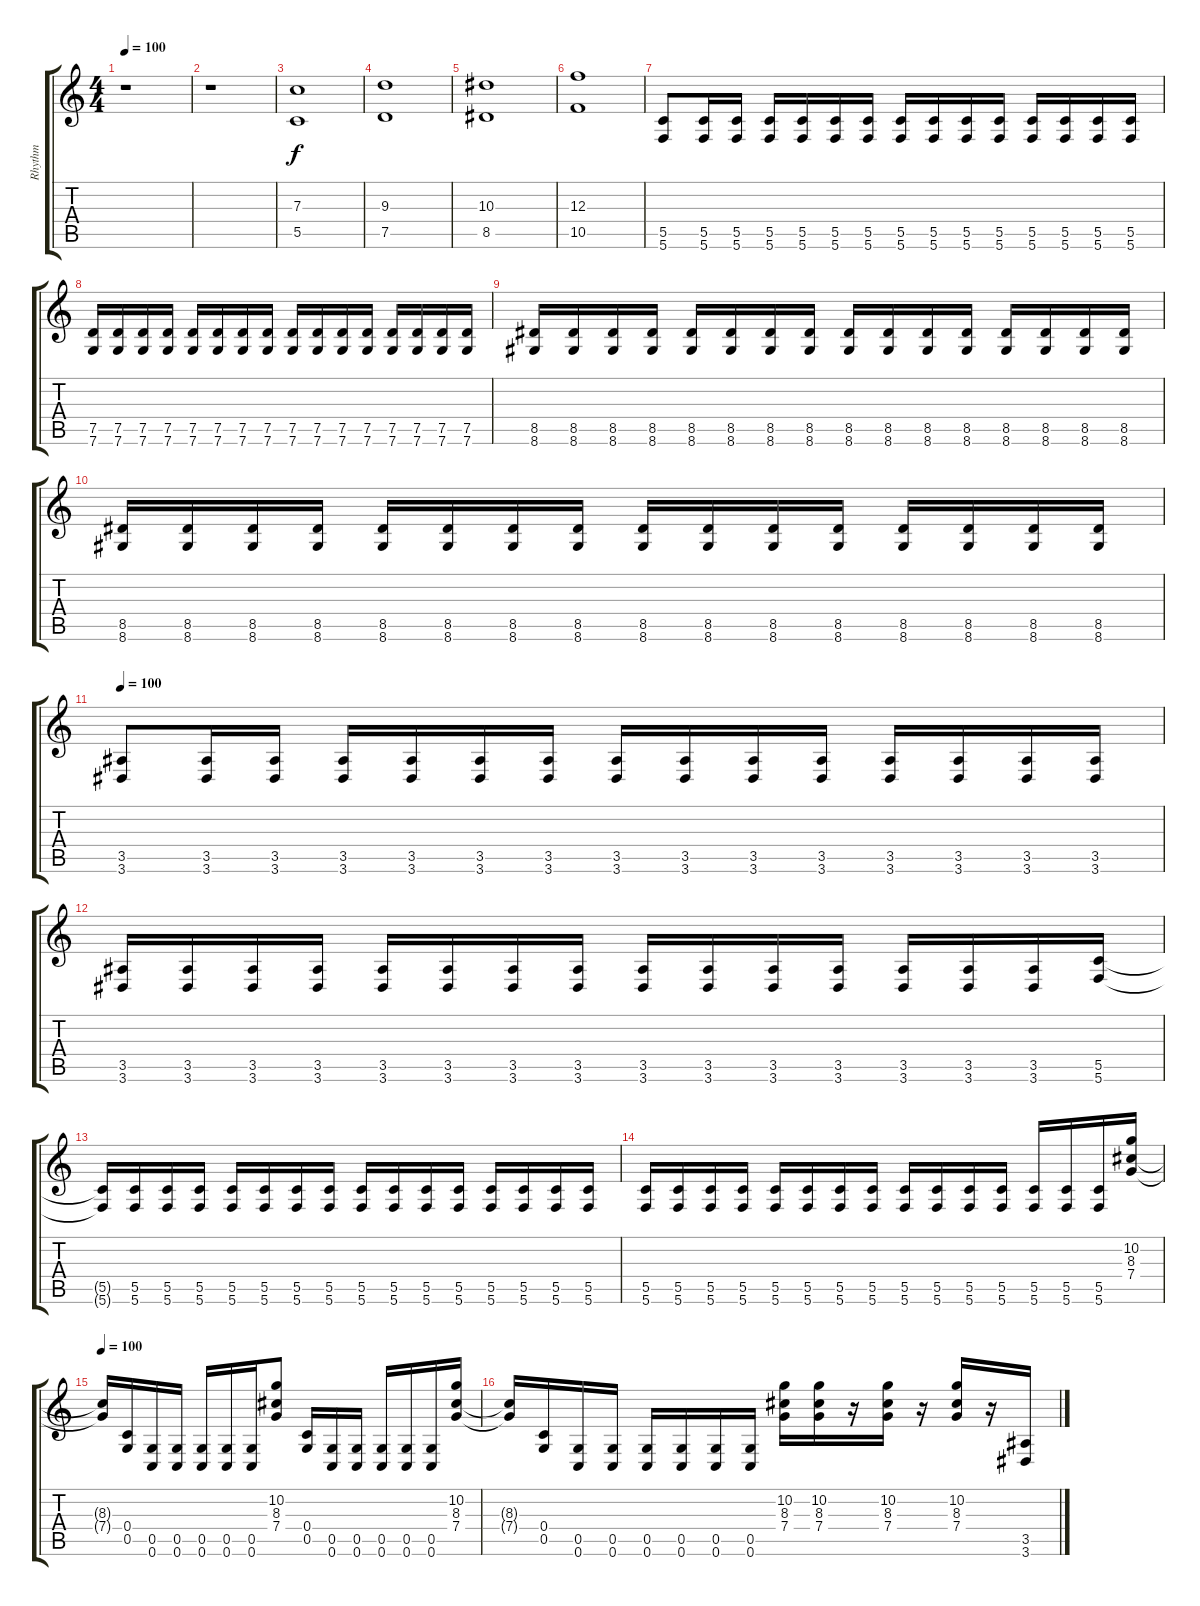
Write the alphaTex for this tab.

\track ("Rhythm" "Rhythm") {instrument distortionguitar}
\staff {score tabs}
\tuning (D4 A3 F3 C3 G2 C2) {hide}
\ts (4 4)
\tempo 100
\clef g2
\ks c
r.1{dy f} |
r.1 |
(7.3 5.5).1 |
(9.3 7.5).1 |
(10.3 8.5).1 |
(12.3 10.5).1 |
(5.5 5.6).8{volume 13} (5.5 5.6).16 (5.5 5.6).16 (5.5 5.6).16 (5.5 5.6).16 (5.5 5.6).16 (5.5 5.6).16 (5.5 5.6).16 (5.5 5.6).16 (5.5 5.6).16 (5.5 5.6).16 (5.5 5.6).16 (5.5 5.6).16 (5.5 5.6).16 (5.5 5.6).16 |
(7.5 7.6).16 (7.5 7.6).16 (7.5 7.6).16 (7.5 7.6).16 (7.5 7.6).16 (7.5 7.6).16 (7.5 7.6).16 (7.5 7.6).16 (7.5 7.6).16 (7.5 7.6).16 (7.5 7.6).16 (7.5 7.6).16 (7.5 7.6).16 (7.5 7.6).16 (7.5 7.6).16 (7.5 7.6).16 |
(8.5 8.6).16 (8.5 8.6).16 (8.5 8.6).16 (8.5 8.6).16 (8.5 8.6).16 (8.5 8.6).16 (8.5 8.6).16 (8.5 8.6).16 (8.5 8.6).16 (8.5 8.6).16 (8.5 8.6).16 (8.5 8.6).16 (8.5 8.6).16 (8.5 8.6).16 (8.5 8.6).16 (8.5 8.6).16 |
(8.5 8.6).16 (8.5 8.6).16 (8.5 8.6).16 (8.5 8.6).16 (8.5 8.6).16 (8.5 8.6).16 (8.5 8.6).16 (8.5 8.6).16 (8.5 8.6).16 (8.5 8.6).16 (8.5 8.6).16 (8.5 8.6).16 (8.5 8.6).16 (8.5 8.6).16 (8.5 8.6).16 (8.5 8.6).16 |
\tempo 100
(3.5 3.6).8{instrument distortionguitar} (3.5 3.6).16 (3.5 3.6).16 (3.5 3.6).16 (3.5 3.6).16 (3.5 3.6).16 (3.5 3.6).16 (3.5 3.6).16 (3.5 3.6).16 (3.5 3.6).16 (3.5 3.6).16 (3.5 3.6).16 (3.5 3.6).16 (3.5 3.6).16 (3.5 3.6).16 |
(3.5 3.6).16 (3.5 3.6).16 (3.5 3.6).16 (3.5 3.6).16 (3.5 3.6).16 (3.5 3.6).16 (3.5 3.6).16 (3.5 3.6).16 (3.5 3.6).16 (3.5 3.6).16 (3.5 3.6).16 (3.5 3.6).16 (3.5 3.6).16 (3.5 3.6).16 (3.5 3.6).16 (5.5 5.6).16{volume 14} |
(5.5{t} 5.6{t}).16 (5.5 5.6).16 (5.5 5.6).16 (5.5 5.6).16 (5.5 5.6).16 (5.5 5.6).16 (5.5 5.6).16 (5.5 5.6).16 (5.5 5.6).16 (5.5 5.6).16 (5.5 5.6).16 (5.5 5.6).16 (5.5 5.6).16 (5.5 5.6).16 (5.5 5.6).16 (5.5 5.6).16 |
(5.5 5.6).16 (5.5 5.6).16 (5.5 5.6).16 (5.5 5.6).16 (5.5 5.6).16 (5.5 5.6).16 (5.5 5.6).16 (5.5 5.6).16 (5.5 5.6).16 (5.5 5.6).16 (5.5 5.6).16 (5.5 5.6).16 (5.5 5.6).16 (5.5 5.6).16 (5.5 5.6).16 (10.2 8.3 7.4).16 |
\tempo 100
(8.3{t} 7.4{t}).16 (0.4 0.5).16 (0.5 0.6).16 (0.5 0.6).16 (0.5 0.6).16 (0.5 0.6).16 (0.5 0.6).16 (10.2 8.3 7.4).8 (0.4 0.5).16 (0.5 0.6).16 (0.5 0.6).16 (0.5 0.6).16 (0.5 0.6).16 (0.5 0.6).16 (10.2 8.3 7.4).16 |
(8.3{t} 7.4{t}).16 (0.4 0.5).16 (0.5 0.6).16 (0.5 0.6).16 (0.5 0.6).16 (0.5 0.6).16 (0.5 0.6).16 (0.5 0.6).16 (10.2 8.3 7.4).16 (10.2 8.3 7.4).16 r.16 (10.2 8.3 7.4).16 r.16 (10.2 8.3 7.4).16 r.16 (3.5 3.6).16
